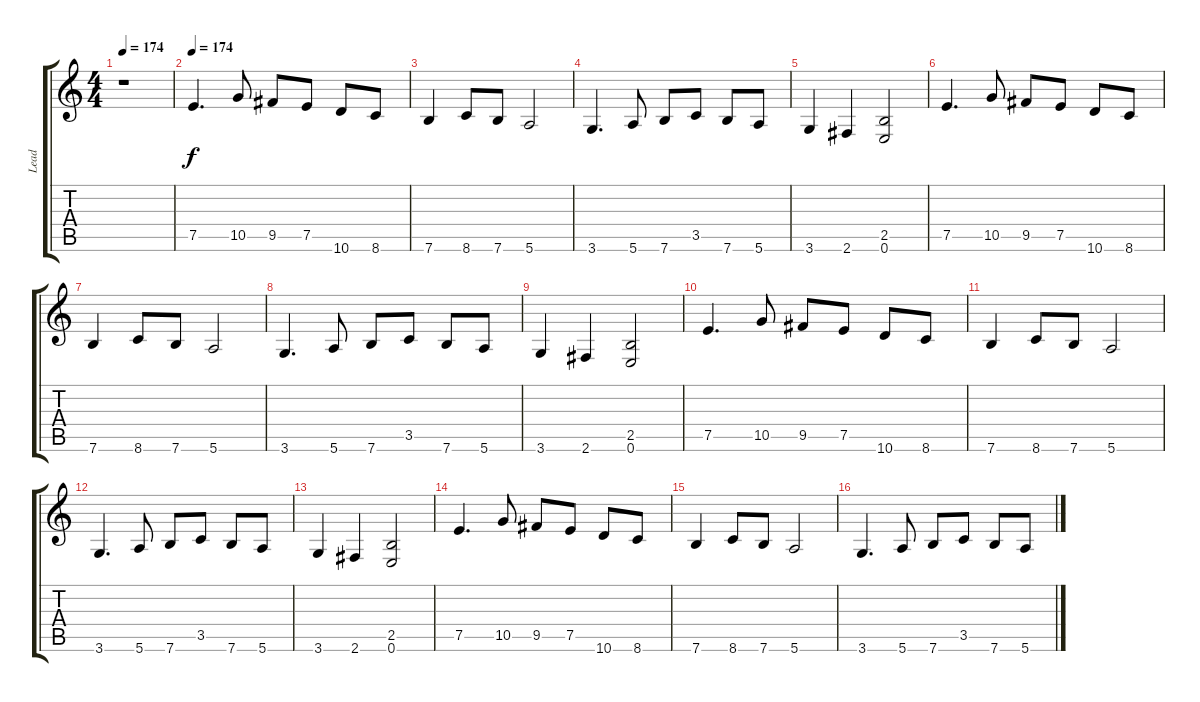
\track ("Lead" "Lead") {instrument distortionguitar}
\staff {score tabs}
\tuning (E4 B3 G3 D3 A2 E2) {hide}
\ts (4 4)
\tempo 174
\clef g2
\ks c
r.1{dy f} |
\tempo 174
7.5.4{d} 10.5.8 9.5.8 7.5.8 10.6.8 8.6.8 |
7.6.4 8.6.8 7.6.8 5.6.2 |
3.6.4{d} 5.6.8 7.6.8 3.5.8 7.6.8 5.6.8 |
3.6.4 2.6.4 (2.5 0.6).2 |
7.5.4{d} 10.5.8 9.5.8 7.5.8 10.6.8 8.6.8 |
7.6.4 8.6.8 7.6.8 5.6.2 |
3.6.4{d} 5.6.8 7.6.8 3.5.8 7.6.8 5.6.8 |
3.6.4 2.6.4 (2.5 0.6).2 |
7.5.4{d} 10.5.8 9.5.8 7.5.8 10.6.8 8.6.8 |
7.6.4 8.6.8 7.6.8 5.6.2 |
3.6.4{d} 5.6.8 7.6.8 3.5.8 7.6.8 5.6.8 |
3.6.4 2.6.4 (2.5 0.6).2 |
7.5.4{d} 10.5.8 9.5.8 7.5.8 10.6.8 8.6.8 |
7.6.4 8.6.8 7.6.8 5.6.2 |
3.6.4{d} 5.6.8 7.6.8 3.5.8 7.6.8 5.6.8
